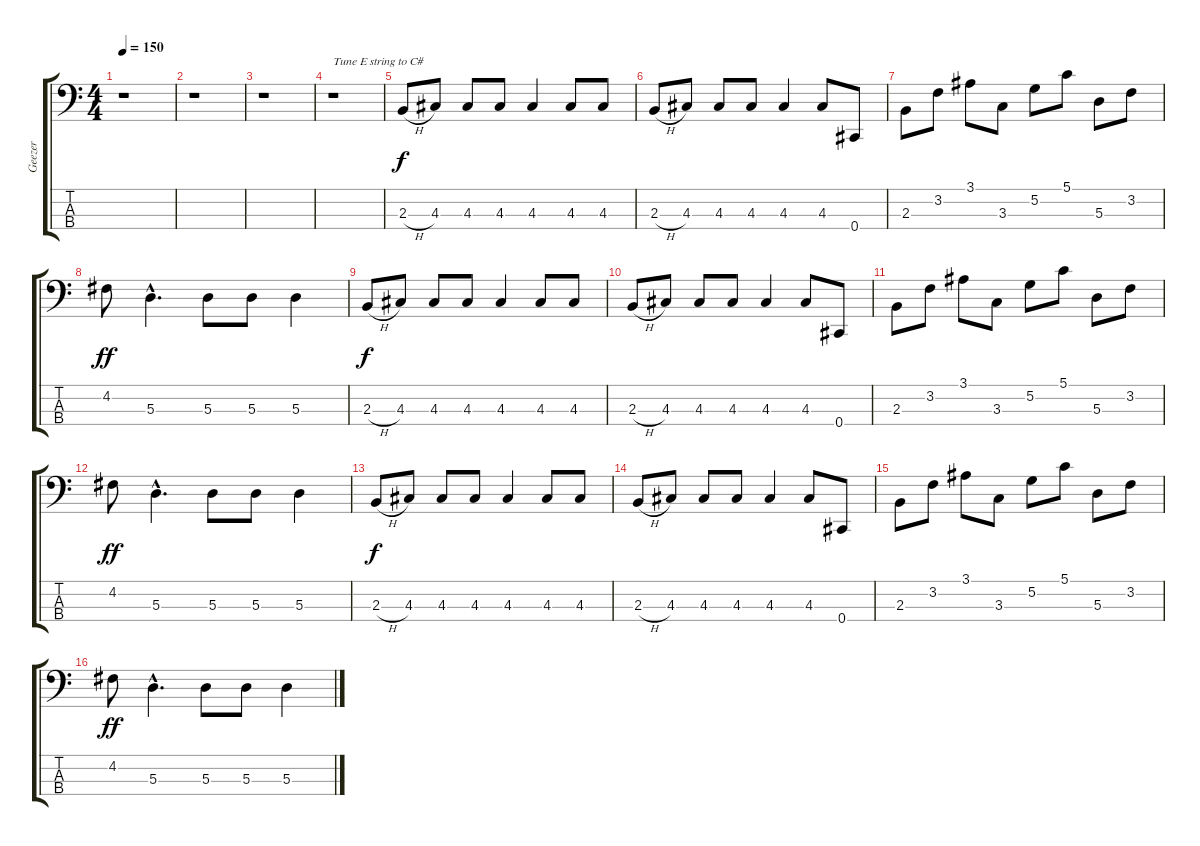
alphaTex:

\track ("Geezer" "Geezer") {instrument electricbassfinger}
\staff {score tabs}
\tuning (G2 D2 A1 Db1) {hide}
\ts (4 4)
\tempo 150
\clef f4
\ks c
r.1{dy f instrument electricbassfinger} |
r.1 |
r.1 |
r.1{txt "Tune E string to C#"} |
2.3{h}.8 4.3.8 4.3.8 4.3.8 4.3.4 4.3.8 4.3.8 |
2.3{h}.8 4.3.8 4.3.8 4.3.8 4.3.4 4.3.8 0.4.8 |
2.3.8 3.2.8 3.1.8 3.3.8 5.2.8 5.1.8 5.3.8 3.2.8 |
4.2.8{dy ff} 5.3{hac}.4{d} 5.3.8 5.3.8 5.3.4 |
2.3{h}.8{dy f} 4.3.8 4.3.8 4.3.8 4.3.4 4.3.8 4.3.8 |
2.3{h}.8 4.3.8 4.3.8 4.3.8 4.3.4 4.3.8 0.4.8 |
2.3.8 3.2.8 3.1.8 3.3.8 5.2.8 5.1.8 5.3.8 3.2.8 |
4.2.8{dy ff} 5.3{hac}.4{d} 5.3.8 5.3.8 5.3.4 |
2.3{h}.8{dy f} 4.3.8 4.3.8 4.3.8 4.3.4 4.3.8 4.3.8 |
2.3{h}.8 4.3.8 4.3.8 4.3.8 4.3.4 4.3.8 0.4.8 |
2.3.8 3.2.8 3.1.8 3.3.8 5.2.8 5.1.8 5.3.8 3.2.8 |
4.2.8{dy ff} 5.3{hac}.4{d} 5.3.8 5.3.8 5.3.4
